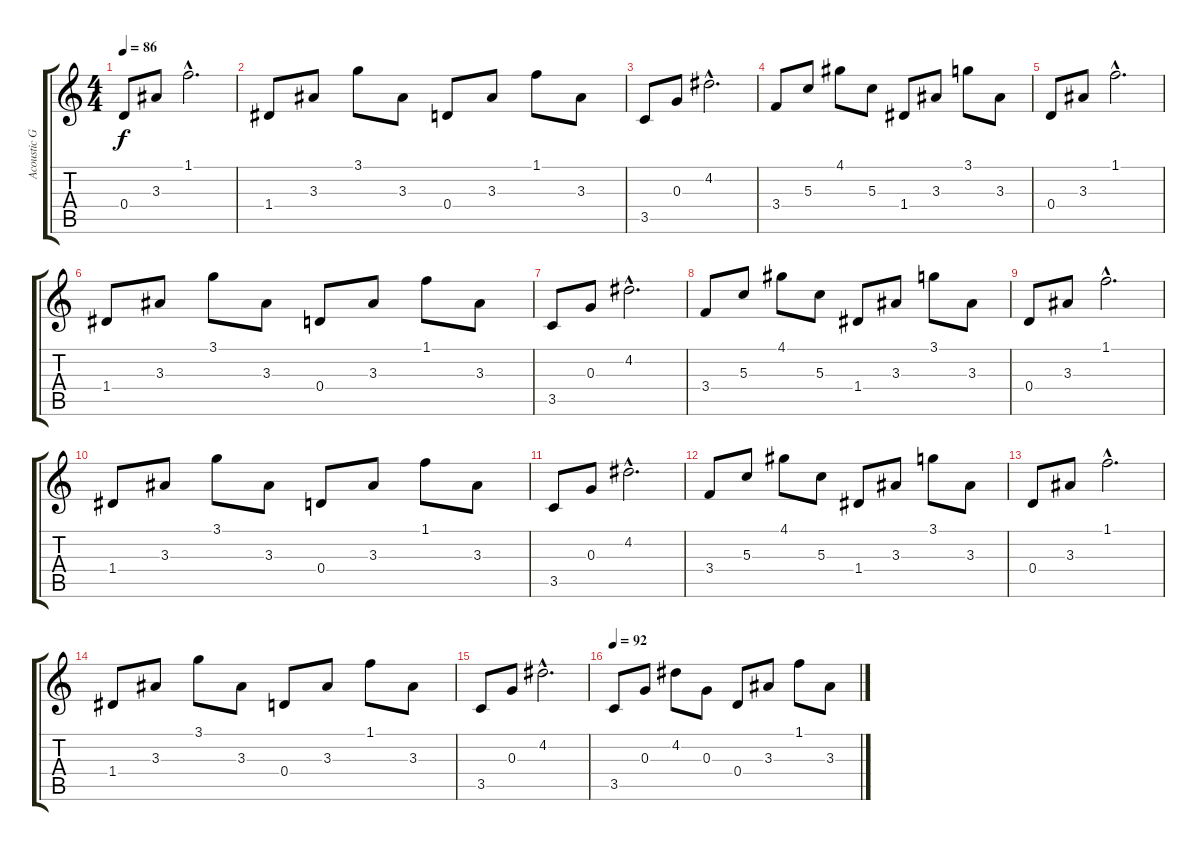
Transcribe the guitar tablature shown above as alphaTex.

\track ("Acoustic Guitar" "Acoustic G") {instrument acousticguitarsteel}
\staff {score tabs}
\tuning (E4 B3 G3 D3 A2 E2) {hide}
\ts (4 4)
\tempo 86
\clef g2
\ks c
0.4.8{dy f} 3.3.8 1.1{hac}.2{d} |
1.4.8 3.3.8 3.1.8 3.3.8 0.4.8 3.3.8 1.1.8 3.3.8 |
3.5.8 0.3.8 4.2{hac}.2{d} |
3.4.8 5.3.8 4.1.8 5.3.8 1.4.8 3.3.8 3.1.8 3.3.8 |
0.4.8 3.3.8 1.1{hac}.2{d} |
1.4.8 3.3.8 3.1.8 3.3.8 0.4.8 3.3.8 1.1.8 3.3.8 |
3.5.8 0.3.8 4.2{hac}.2{d} |
3.4.8 5.3.8 4.1.8 5.3.8 1.4.8 3.3.8 3.1.8 3.3.8 |
0.4.8 3.3.8 1.1{hac}.2{d} |
1.4.8 3.3.8 3.1.8 3.3.8 0.4.8 3.3.8 1.1.8 3.3.8 |
3.5.8 0.3.8 4.2{hac}.2{d} |
3.4.8 5.3.8 4.1.8 5.3.8 1.4.8 3.3.8 3.1.8 3.3.8 |
0.4.8 3.3.8 1.1{hac}.2{d} |
1.4.8 3.3.8 3.1.8 3.3.8 0.4.8 3.3.8 1.1.8 3.3.8 |
3.5.8 0.3.8 4.2{hac}.2{d} |
\tempo 92
3.5.8 0.3.8 4.2.8 0.3.8 0.4.8 3.3.8 1.1.8 3.3.8
